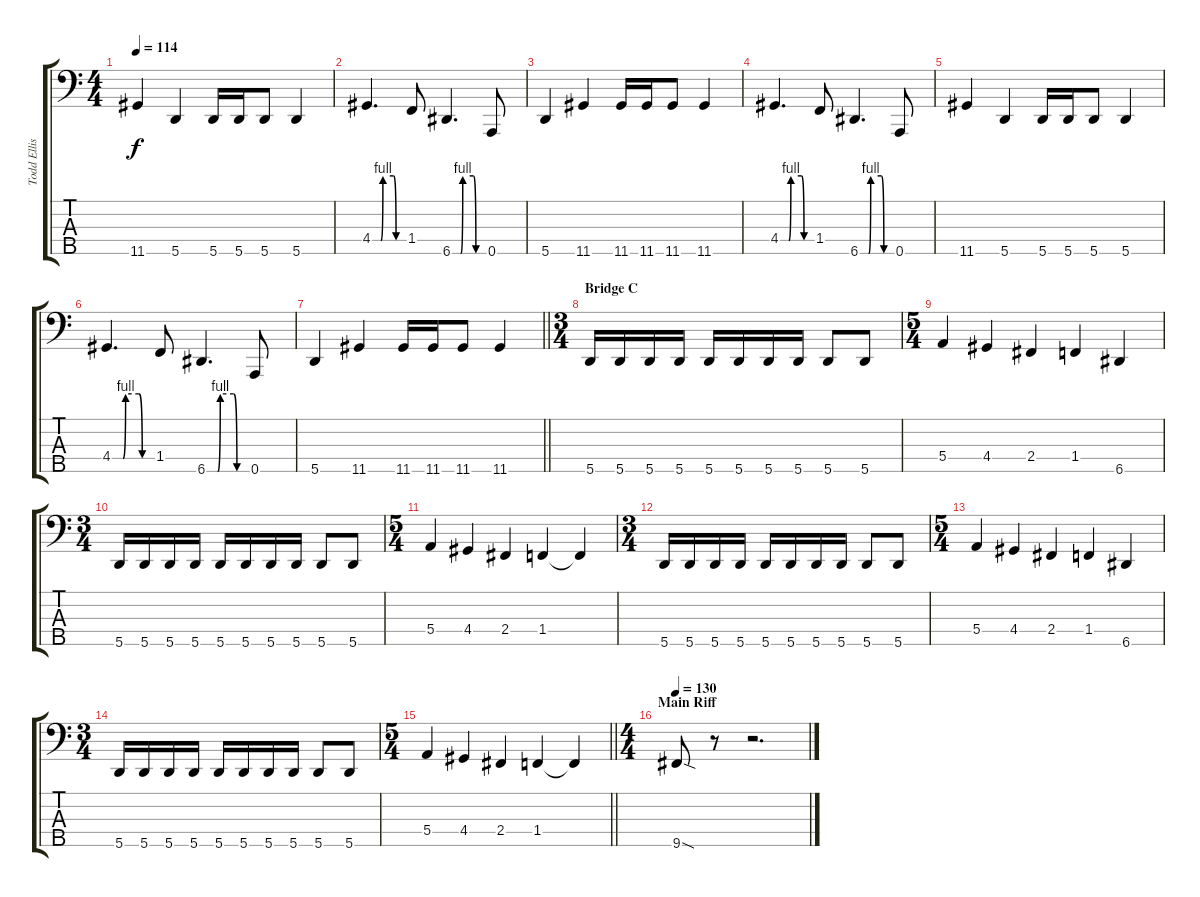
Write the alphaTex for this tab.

\track ("Todd Ellis" "Todd Ellis") {instrument electricbassfinger}
\staff {score tabs}
\tuning (G2 D2 A1 E1 A0) {hide}
\ts (4 4)
\tempo 114
\clef f4
\ks c
11.5.4{dy f} 5.5.4 5.5.16 5.5.16 5.5.8 5.5.4 |
4.4{be (custom 0 0 16 0 20 4 40 4 45 0 60 0)}.4{d} 1.4.8 6.5{be (custom 0 0 16 0 20 4 40 4 45 0 60 0)}.4{d} 0.5.8 |
5.5.4 11.5.4 11.5.16 11.5.16 11.5.8 11.5.4 |
4.4{be (custom 0 0 16 0 20 4 40 4 45 0 60 0)}.4{d} 1.4.8 6.5{be (custom 0 0 16 0 20 4 40 4 45 0 60 0)}.4{d} 0.5.8 |
11.5.4 5.5.4 5.5.16 5.5.16 5.5.8 5.5.4 |
4.4{be (custom 0 0 16 0 20 4 40 4 45 0 60 0)}.4{d} 1.4.8 6.5{be (custom 0 0 16 0 20 4 40 4 45 0 60 0)}.4{d} 0.5.8 |
\barLineRight lightlight
5.5.4 11.5.4 11.5.16 11.5.16 11.5.8 11.5.4 |
\ts (3 4)
\section ("" "Bridge C")
5.5.16 5.5.16 5.5.16 5.5.16 5.5.16 5.5.16 5.5.16 5.5.16 5.5.8 5.5.8 |
\ts (5 4)
5.4.4 4.4.4 2.4.4 1.4.4 6.5.4 |
\ts (3 4)
5.5.16 5.5.16 5.5.16 5.5.16 5.5.16 5.5.16 5.5.16 5.5.16 5.5.8 5.5.8 |
\ts (5 4)
5.4.4 4.4.4 2.4.4 1.4.4 1.4{t}.4 |
\ts (3 4)
5.5.16 5.5.16 5.5.16 5.5.16 5.5.16 5.5.16 5.5.16 5.5.16 5.5.8 5.5.8 |
\ts (5 4)
5.4.4 4.4.4 2.4.4 1.4.4 6.5.4 |
\ts (3 4)
5.5.16 5.5.16 5.5.16 5.5.16 5.5.16 5.5.16 5.5.16 5.5.16 5.5.8 5.5.8 |
\ts (5 4)
\barLineRight lightlight
5.4.4 4.4.4 2.4.4 1.4.4 1.4{t}.4 |
\ts (4 4)
\section ("" "Main Riff")
\tempo 130
9.5{sod}.8 r.8 r.2{d}
